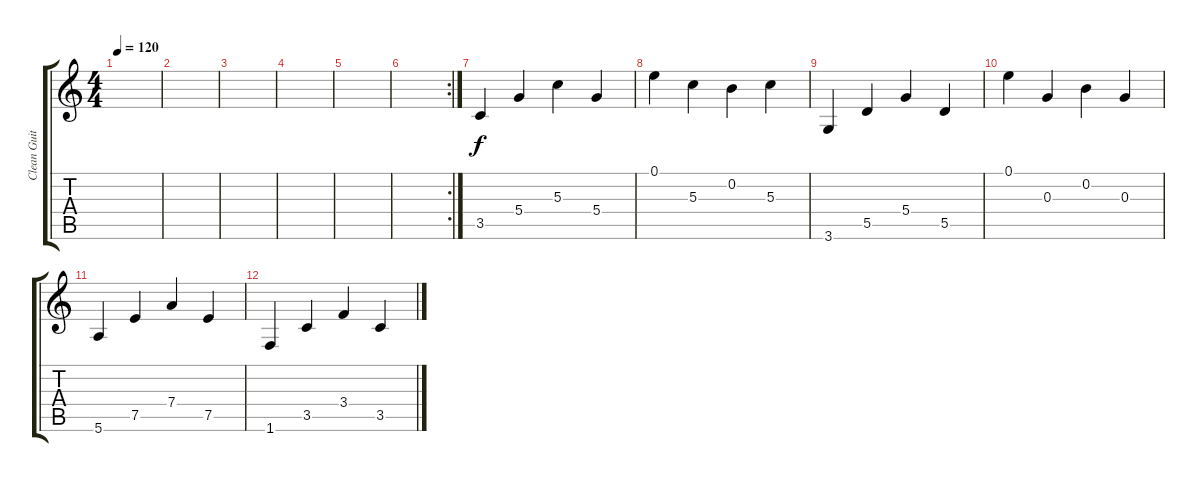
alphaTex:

\track ("Clean Guitar" "Clean Guit") {instrument electricguitarclean}
\staff {score tabs}
\tuning (E4 B3 G3 D3 A2 E2) {hide}
\ts (4 4)
\tempo 120
\clef g2
\ks c
|
|
|
|
|
\rc 2
|
3.5.4 5.4.4 5.3.4 5.4.4 |
0.1.4 5.3.4 0.2.4 5.3.4 |
3.6.4 5.5.4 5.4.4 5.5.4 |
0.1.4 0.3.4 0.2.4 0.3.4 |
5.6.4 7.5.4 7.4.4 7.5.4 |
1.6.4 3.5.4 3.4.4 3.5.4
